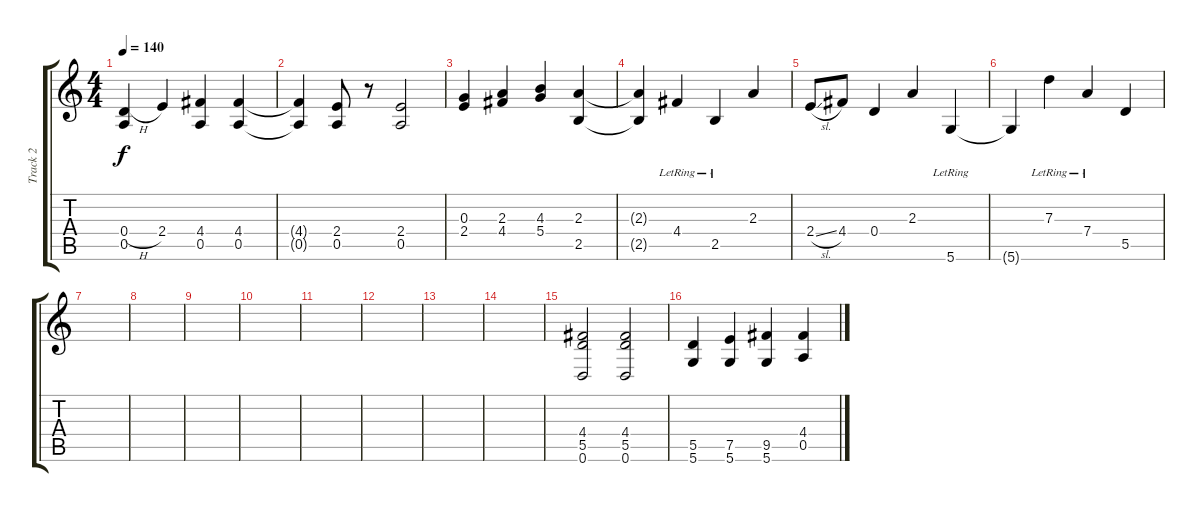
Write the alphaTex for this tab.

\track ("Track 2" "Track 2") {instrument acousticguitarsteel}
\staff {score tabs}
\tuning (E4 B3 G3 D3 A2 D2) {hide}
\ts (4 4)
\tempo 140
\clef g2
\ks c
(0.4{h} 0.5).4{dy f} 2.4.4 (4.4 0.5).4 (4.4 0.5).4 |
(4.4{t} 0.5{t}).4 (2.4 0.5).8 r.8 (2.4 0.5).2 |
(0.3 2.4).4 (2.3 4.4).4 (4.3 5.4).4 (2.3 2.5).4 |
(2.3{t} 2.5{t}).4 4.4{lr}.4 2.5{lr}.4 2.3.4 |
2.4{sl}.8 4.4.8 0.4.4 2.3.4 5.6{lr}.4 |
5.6{t}.4 7.3{lr}.4 7.4{lr}.4 5.5.4 |
|
|
|
|
|
|
|
|
(4.4 5.5 0.6).2 (4.4 5.5 0.6).2 |
(5.5 5.6).4 (7.5 5.6).4 (9.5 5.6).4 (4.4 0.5).4
